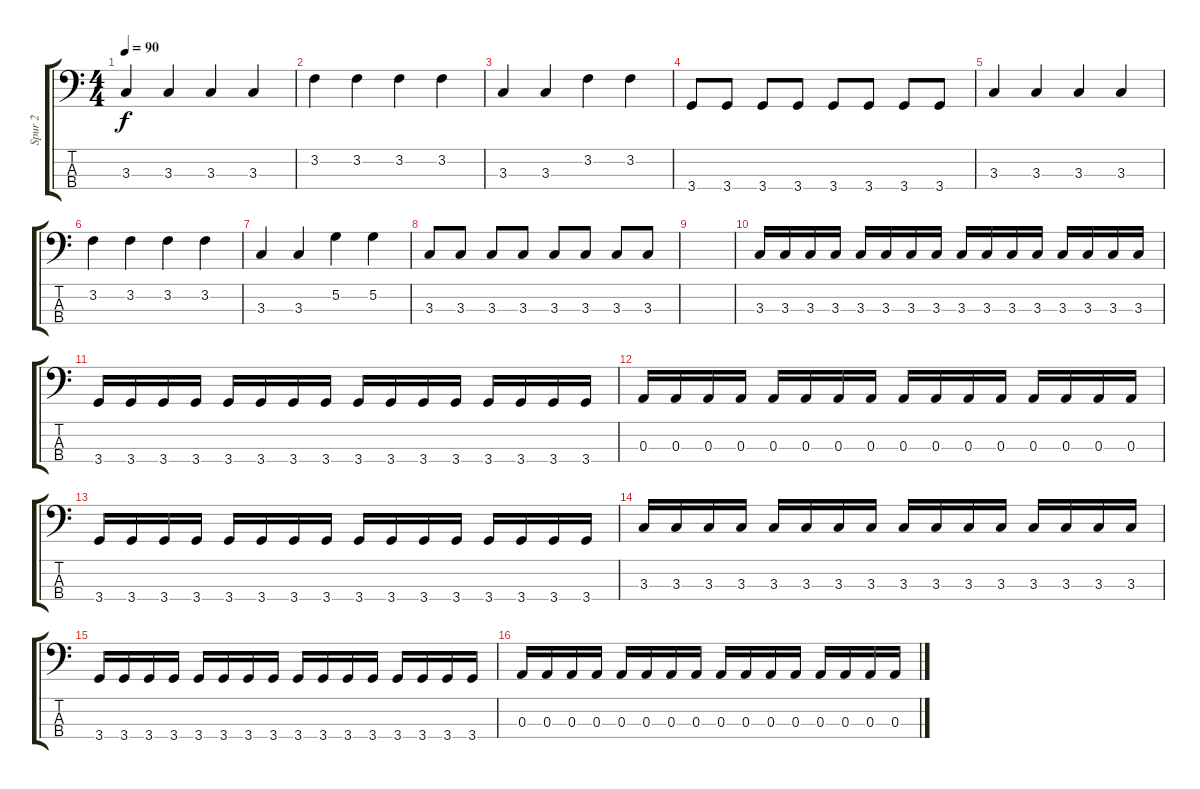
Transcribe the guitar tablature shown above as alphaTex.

\track ("Spur 2" "Spur 2") {instrument electricbasspick}
\staff {score tabs}
\tuning (G2 D2 A1 E1) {hide}
\ts (4 4)
\tempo 90
\clef f4
\ks c
3.3.4{dy f instrument electricbasspick} 3.3.4 3.3.4 3.3.4 |
3.2.4 3.2.4 3.2.4 3.2.4 |
3.3.4 3.3.4 3.2.4 3.2.4 |
3.4.8 3.4.8 3.4.8 3.4.8 3.4.8 3.4.8 3.4.8 3.4.8 |
3.3.4 3.3.4 3.3.4 3.3.4 |
3.2.4 3.2.4 3.2.4 3.2.4 |
3.3.4 3.3.4 5.2.4 5.2.4 |
3.3.8 3.3.8 3.3.8 3.3.8 3.3.8 3.3.8 3.3.8 3.3.8 |
|
3.3.16 3.3.16 3.3.16 3.3.16 3.3.16 3.3.16 3.3.16 3.3.16 3.3.16 3.3.16 3.3.16 3.3.16 3.3.16 3.3.16 3.3.16 3.3.16 |
3.4.16 3.4.16 3.4.16 3.4.16 3.4.16 3.4.16 3.4.16 3.4.16 3.4.16 3.4.16 3.4.16 3.4.16 3.4.16 3.4.16 3.4.16 3.4.16 |
0.3.16 0.3.16 0.3.16 0.3.16 0.3.16 0.3.16 0.3.16 0.3.16 0.3.16 0.3.16 0.3.16 0.3.16 0.3.16 0.3.16 0.3.16 0.3.16 |
3.4.16 3.4.16 3.4.16 3.4.16 3.4.16 3.4.16 3.4.16 3.4.16 3.4.16 3.4.16 3.4.16 3.4.16 3.4.16 3.4.16 3.4.16 3.4.16 |
3.3.16 3.3.16 3.3.16 3.3.16 3.3.16 3.3.16 3.3.16 3.3.16 3.3.16 3.3.16 3.3.16 3.3.16 3.3.16 3.3.16 3.3.16 3.3.16 |
3.4.16 3.4.16 3.4.16 3.4.16 3.4.16 3.4.16 3.4.16 3.4.16 3.4.16 3.4.16 3.4.16 3.4.16 3.4.16 3.4.16 3.4.16 3.4.16 |
0.3.16 0.3.16 0.3.16 0.3.16 0.3.16 0.3.16 0.3.16 0.3.16 0.3.16 0.3.16 0.3.16 0.3.16 0.3.16 0.3.16 0.3.16 0.3.16
